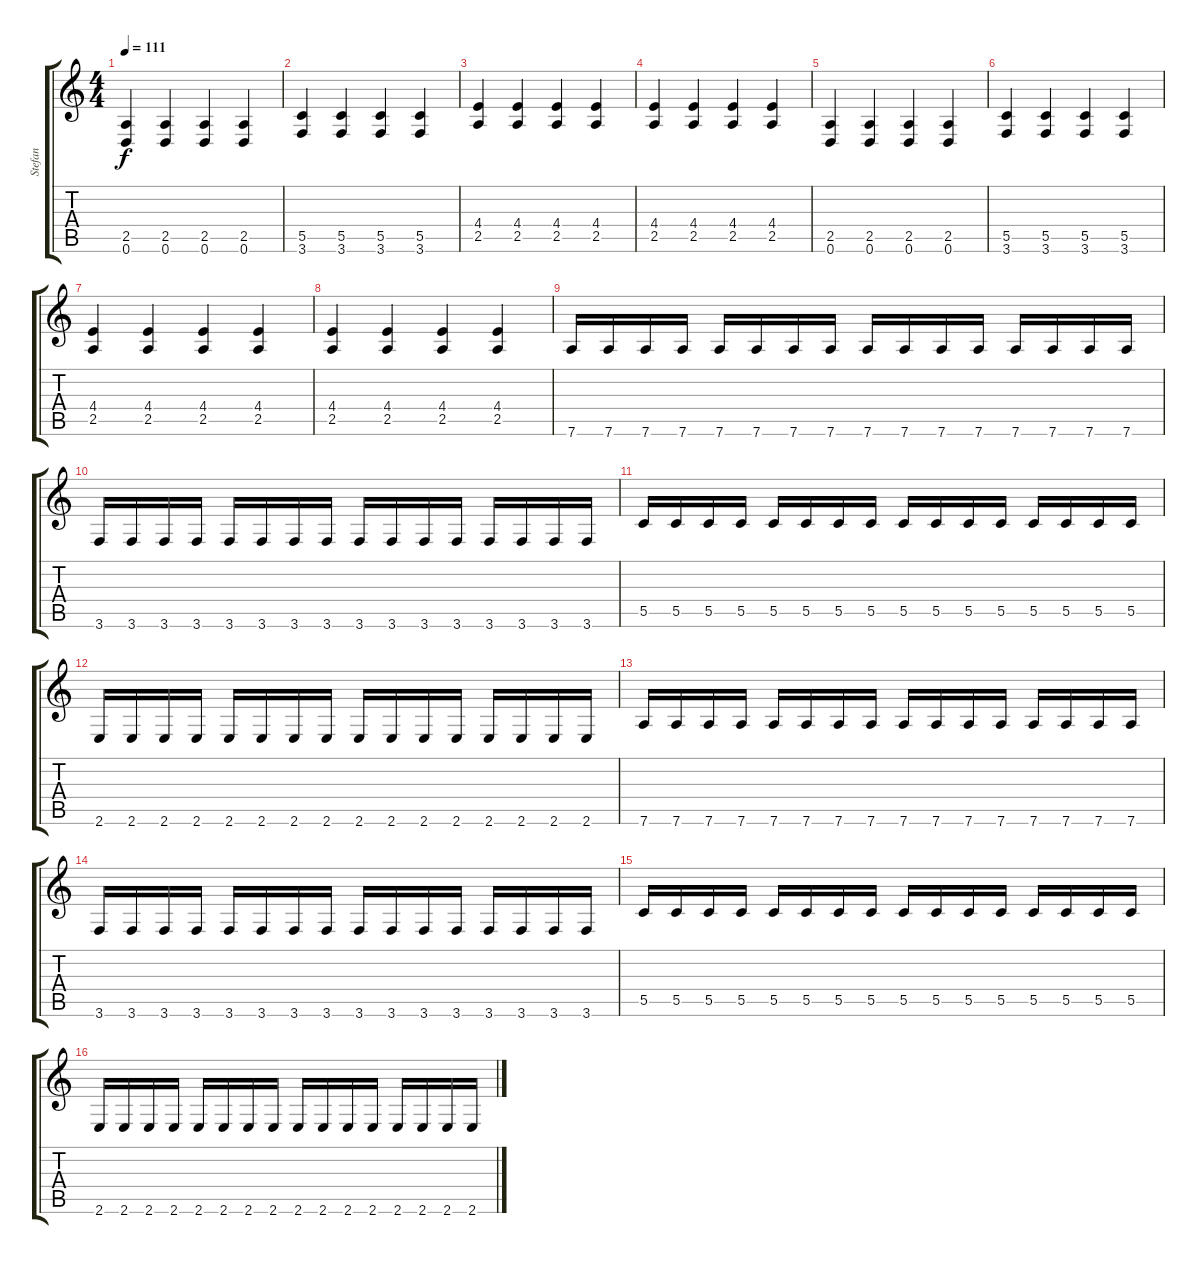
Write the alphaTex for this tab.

\track ("Stefan" "Stefan") {instrument overdrivenguitar}
\staff {score tabs}
\tuning (D4 A3 F3 C3 G2 D2) {hide}
\ts (4 4)
\tempo 111
\clef g2
\ks c
(2.5 0.6).4{dy f} (2.5 0.6).4 (2.5 0.6).4 (2.5 0.6).4 |
(5.5 3.6).4 (5.5 3.6).4 (5.5 3.6).4 (5.5 3.6).4 |
(4.4 2.5).4 (4.4 2.5).4 (4.4 2.5).4 (4.4 2.5).4 |
(4.4 2.5).4 (4.4 2.5).4 (4.4 2.5).4 (4.4 2.5).4 |
(2.5 0.6).4 (2.5 0.6).4 (2.5 0.6).4 (2.5 0.6).4 |
(5.5 3.6).4 (5.5 3.6).4 (5.5 3.6).4 (5.5 3.6).4 |
(4.4 2.5).4 (4.4 2.5).4 (4.4 2.5).4 (4.4 2.5).4 |
(4.4 2.5).4 (4.4 2.5).4 (4.4 2.5).4 (4.4 2.5).4 |
7.6.16 7.6.16 7.6.16 7.6.16 7.6.16 7.6.16 7.6.16 7.6.16 7.6.16 7.6.16 7.6.16 7.6.16 7.6.16 7.6.16 7.6.16 7.6.16 |
3.6.16 3.6.16 3.6.16 3.6.16 3.6.16 3.6.16 3.6.16 3.6.16 3.6.16 3.6.16 3.6.16 3.6.16 3.6.16 3.6.16 3.6.16 3.6.16 |
5.5.16 5.5.16 5.5.16 5.5.16 5.5.16 5.5.16 5.5.16 5.5.16 5.5.16 5.5.16 5.5.16 5.5.16 5.5.16 5.5.16 5.5.16 5.5.16 |
2.6.16 2.6.16 2.6.16 2.6.16 2.6.16 2.6.16 2.6.16 2.6.16 2.6.16 2.6.16 2.6.16 2.6.16 2.6.16 2.6.16 2.6.16 2.6.16 |
7.6.16 7.6.16 7.6.16 7.6.16 7.6.16 7.6.16 7.6.16 7.6.16 7.6.16 7.6.16 7.6.16 7.6.16 7.6.16 7.6.16 7.6.16 7.6.16 |
3.6.16 3.6.16 3.6.16 3.6.16 3.6.16 3.6.16 3.6.16 3.6.16 3.6.16 3.6.16 3.6.16 3.6.16 3.6.16 3.6.16 3.6.16 3.6.16 |
5.5.16 5.5.16 5.5.16 5.5.16 5.5.16 5.5.16 5.5.16 5.5.16 5.5.16 5.5.16 5.5.16 5.5.16 5.5.16 5.5.16 5.5.16 5.5.16 |
2.6.16 2.6.16 2.6.16 2.6.16 2.6.16 2.6.16 2.6.16 2.6.16 2.6.16 2.6.16 2.6.16 2.6.16 2.6.16 2.6.16 2.6.16 2.6.16
